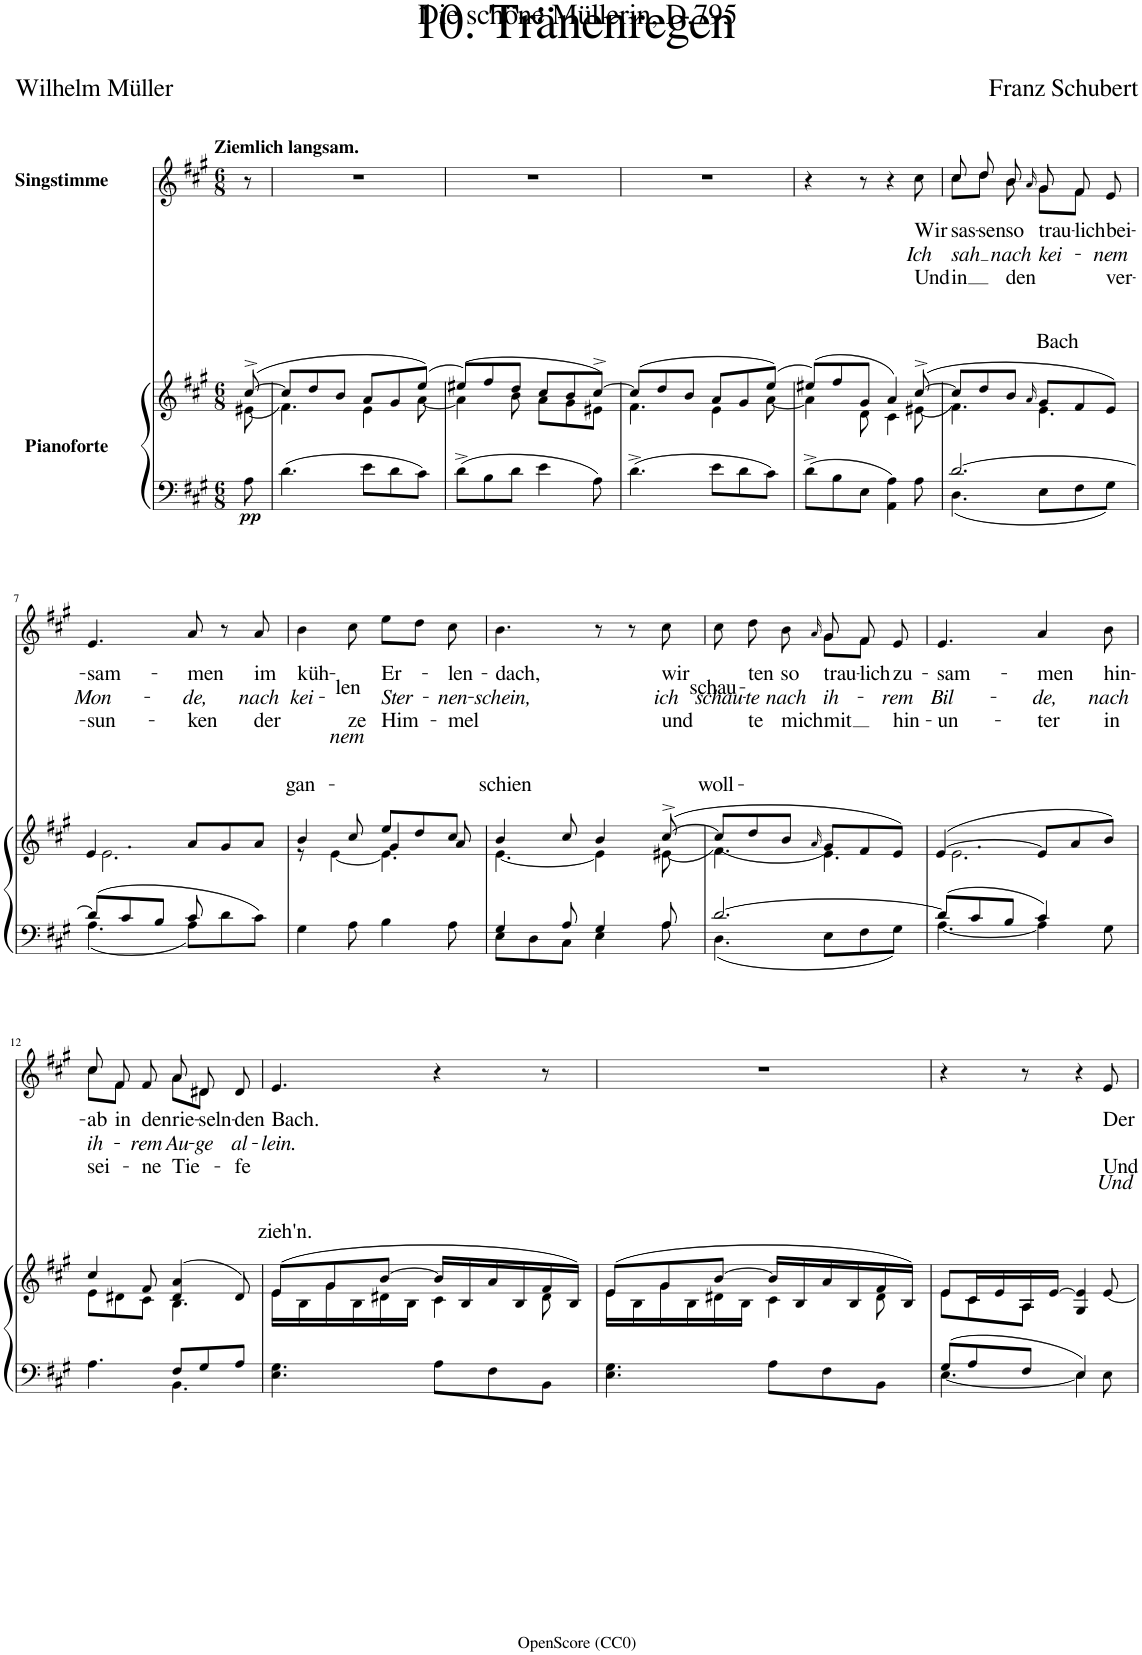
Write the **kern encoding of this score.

**kern	**kern	**dynam	**kern	**text	**text	**text
*part2	*part2	*part2	*part1	*part1	*part1	*part1
*staff3	*staff2	*staff2/3	*staff1	*staff1	*staff1	*staff1
*I"Pianoforte	*	*	*I"Singstimme	*	*	*
*I'Pno	*	*	*	*	*	*
*clefF4	*clefG2	*	*clefG2	*	*	*
*k[f#c#g#]	*k[f#c#g#]	*	*k[f#c#g#]	*	*	*
*M6/8	*M6/8	*	*M6/8	*	*	*
=1	=1	=1	=1	=1	=1	=1
*	*^	*	*	*	*	*
!	!	!	!	!LO:TX:a:B:t=Ziemlich langsam.	!	!	!
!	!	!	!LO:DY:b=2	!	!	!	!
8A\	([8cc#^>/	(8e#X\	pp	8r	.	.	.
=2	=2	=2	=2	=2	=2	=2	=2
4.d\	8cc#/L]	4.f#\)	.	2.r	.	.	.
.	8dd/	.	.	.	.	.	.
.	8b/J	.	.	.	.	.	.
8e\L	8a/L	4e\	.	.	.	.	.
8d\	8g#/	.	.	.	.	.	.
8c#\J	(8ee/J)	[8a\	.	.	.	.	.
=3	=3	=3	=3	=3	=3	=3	=3
8d^>\L	(8ee#X/L)	4a\]	.	2.r	.	.	.
8B\	8ff#/	.	.	.	.	.	.
8d\J	8dd/J	8b\	.	.	.	.	.
4e\	8cc#/L	8a\L	.	.	.	.	.
.	8b/	8g#\	.	.	.	.	.
8A\	[8cc#^>/J)	8e#X\J	.	.	.	.	.
=4	=4	=4	=4	=4	=4	=4	=4
4.d^>\	(8cc#/L]	4.f#\	.	2.r	.	.	.
.	8dd/	.	.	.	.	.	.
.	8b/J	.	.	.	.	.	.
8e\L	8a/L	4e\	.	.	.	.	.
8d\	8g#/	.	.	.	.	.	.
8c#\J	(8ee/J)	[8a\	.	.	.	.	.
=5	=5	=5	=5	=5	=5	=5	=5
8d^>\L	(8ee#X/L)	4a\]	.	4r	.	.	.
8B\	8ff#/	.	.	.	.	.	.
8E\J	8g#/J	8d\	.	8r	.	.	.
4AA\ 4A\	4a/)	4c#\	.	4r	.	.	.
!	!	!	!	!	!LO:LY:b	!LO:LY:b	!LO:LY:b
8A\	([8cc#^>/	(8e#X\	.	8cc#\	Wir	Ich	Und
=6	=6	=6	=6	=6	=6	=6	=6
*^	*	*	*	*	*	*	*
!	!	!	!	!	!	!LO:LY:b	!LO:LY:b	!LO:LY:b
*	*	*	*	*	*^	*	*	*
[2.d/	4.D\	8cc#/L]	4.f#\)	.	8cc#/	8cc#\L	sas-	sah	in
!	!	!	!	!	!	!	!LO:LY:b	!	!
.	.	8dd/	.	.	8dd/	8dd\J	-sen	.	.
!	!	!	!	!	!	!	!LO:LY:b	!LO:LY:b	!LO:LY:b
.	.	8b/J	.	.	8b/	8b\	so	nach	den
.	.	16qa/	.	.	16qa/	.	.	.	.
!	!	!	!	!	!	!	!LO:LY:b	!LO:LY:b	!LO:LY:b
.	8E\L	8g#/L	4.e\	.	8g#/	8g#\L	trau-	kei-	Bach
!	!	!	!	!	!	!	!LO:LY:b	!	!
.	8F#\	8f#/	.	.	8f#/	8f#\J	-lich	.	.
!	!	!	!	!	!	!	!LO:LY:b	!LO:LY:b	!LO:LY:b
.	8G#\J	8e/J)	.	.	8e/	8ryy	bei-	-nem	ver-
!!LO:LB:g=z
=7	=7	=7	=7	=7	=7	=7	=7	=7	=7
!	!	!	!	!	!	!	!LO:LY:b	!LO:LY:b	!LO:LY:b
*	*	*	*	*	*v	*v	*	*	*
8d/L]	(4.A\	4.e/	2.e\	.	4.e/	-sam-	Mon-	-sun-
8c#/	.	.	.	.	.	.	.	.
8B/J	.	.	.	.	.	.	.	.
!	!	!	!	!	!	!LO:LY:b	!LO:LY:b	!LO:LY:b
8A\L	8c#/	8a/L	.	.	8a/	-men	-de,	-ken
8d\	4ryy	8g#/	.	.	8r	.	.	.
!	!	!	!	!	!	!LO:LY:b	!LO:LY:b	!LO:LY:b
8c#\J	.	8a/J	.	.	8a/	im	nach	der
*v	*v	*	*	*	*	*	*	*
=8	=8	=8	=8	=8	=8	=8	=8
*	*	*^	*	*	*	*	*
!	!	!	!	!	!	!LO:LY:b	!LO:LY:b	!LO:LY:b
4G#\	4b/	8r	4.ryy	.	4b\	küh-	kei-	gan-
.	.	[4e\	.	.	.	.	.	.
!	!	!	!	!	!	!LO:LY:b	!LO:LY:b	!LO:LY:b
8A\	8cc#/	.	.	.	8cc#\	-len	-nem	-ze
!	!	!	!	!	!	!LO:LY:b	!LO:LY:b	!LO:LY:b
4B\	8ee/L	4.e\]	4g#/	.	8ee\L	Er-	Ster-	Him-
.	8dd/	.	.	.	8dd\J	.	.	.
!	!	!	!	!	!	!LO:LY:b	!LO:LY:b	!LO:LY:b
8A\	8cc#/J	.	8a/	.	8cc#\	-len-	-nen-	-mel
=9	=9	=9	=9	=9	=9	=9	=9	=9
*^	*	*	*	*	*	*	*	*
!	!	!	!	!	!	!	!LO:LY:b	!LO:LY:b	!LO:LY:b
*	*	*	*v	*v	*	*	*	*	*
4G#/	8E\L	4b/	[4.e\	.	4.b\	-dach,	-schein,	schien
.	8D\	.	.	.	.	.	.	.
8A/	8C#\J	8cc#/	.	.	.	.	.	.
4G#/	4E\	4b/	4e\]	.	8r	.	.	.
.	.	.	.	.	8r	.	.	.
!	!	!	!	!	!	!LO:LY:b	!LO:LY:b	!LO:LY:b
8A/	8A\	([8cc#^>/	8e#X\	.	8cc#\	wir	ich	und
=10	=10	=10	=10	=10	=10	=10	=10	=10
!	!	!	!	!	!	!LO:LY:b	!LO:LY:b	!LO:LY:b
*	*	*	*	*	*^	*	*	*
[2.d/	4.D\	8cc#/L]	(4.f#\)	.	8cc#\	4.ryy	schau-	schau-	woll-
!	!	!	!	!	!	!	!LO:LY:b	!LO:LY:b	!LO:LY:b
.	.	8dd/	.	.	8dd\	.	-ten	-te	-te
!	!	!	!	!	!	!	!LO:LY:b	!LO:LY:b	!LO:LY:b
.	.	8b/J	.	.	8b\	.	so	nach	mich
.	.	16qa/	.	.	16qa/	.	.	.	.
!	!	!	!	!	!	!	!LO:LY:b	!LO:LY:b	!LO:LY:b
.	8E\L	8g#/L	4.e\)	.	8g#/	8g#\L	trau-	ih-	mit
!	!	!	!	!	!	!	!LO:LY:b	!	!
.	8F#\	8f#/	.	.	8f#/	8f#\J	-lich	.	.
!	!	!	!	!	!	!	!LO:LY:b	!LO:LY:b	!LO:LY:b
.	8G#\J	8e/J)	.	.	8e/	8ryy	zu-	-rem	hin-
=11	=11	=11	=11	=11	=11	=11	=11	=11	=11
!	!	!	!	!	!	!	!LO:LY:b	!LO:LY:b	!LO:LY:b
*	*	*	*	*	*v	*v	*	*	*
8d/L]	[4.A\	([4.e/	2.e\	.	4.e/	-sam-	Bil-	-un-
8c#/	.	.	.	.	.	.	.	.
8B/J	.	.	.	.	.	.	.	.
!	!	!	!	!	!	!LO:LY:b	!LO:LY:b	!LO:LY:b
4c#/	4A\]	8e/L]	.	.	4a/	-men	-de,	-ter
.	.	8a/	.	.	.	.	.	.
!	!	!	!	!	!	!LO:LY:b	!LO:LY:b	!LO:LY:b
8G#\	8ryy	8b/J)	.	.	8b\	hin-	nach	in
!!LO:LB:g=z
=12	=12	=12	=12	=12	=12	=12	=12	=12
!	!	!	!	!	!	!LO:LY:b	!LO:LY:b	!LO:LY:b
*	*	*	*	*	*^	*	*	*
4.A\	4.ryy	4cc#/	8e\L	.	8cc#/	8cc#\L	ab	ih-	sei-
!	!	!	!	!	!	!	!LO:LY:b	!	!
.	.	.	8d#X\	.	8f#/	8f#\J	in	.	.
!	!	!	!	!	!	!	!LO:LY:b	!LO:LY:b	!LO:LY:b
.	.	8f#/	8c#\J	.	8f#/	8ryy	den	-rem	-ne
!	!	!	!	!	!	!	!LO:LY:b	!LO:LY:b	!LO:LY:b
8F#/L	4.BB\	(4d#/ 4a/	4.B\	.	8a/	8a\L	rie-	Au-	Tie-
!	!	!	!	!	!	!	!LO:LY:b	!LO:LY:b	!
8G#/	.	.	.	.	8d#X/	8d#\J	-seln-	-ge	.
!	!	!	!	!	!	!	!LO:LY:b	!LO:LY:b	!LO:LY:b
8A/J	.	8d#/)	.	.	8d#/	8ryy	-den	al-	-fe
*v	*v	*	*	*	*	*	*	*	*
=13	=13	=13	=13	=13	=13	=13	=13	=13
!	!	!	!	!	!	!LO:LY:b	!LO:LY:b	!LO:LY:b
*	*	*	*	*v	*v	*	*	*
4.E\ 4.G#\	(8e/L	16e\LL	.	4.e/	Bach.	-lein.	zieh'n.
.	.	16B\	.	.	.	.	.
.	8g#/	16g#\	.	.	.	.	.
.	.	16B\	.	.	.	.	.
.	[8b/J	16d#X\	.	.	.	.	.
.	.	16B\JJ	.	.	.	.	.
8A\L	16b/LL]	4c#\	.	4r	.	.	.
.	16B/	.	.	.	.	.	.
8F#\	16a/	.	.	.	.	.	.
.	16B/	.	.	.	.	.	.
8BB\J	16f#/	8d#\	.	8r	.	.	.
.	16B/JJ)	.	.	.	.	.	.
=14	=14	=14	=14	=14	=14	=14	=14
4.E\ 4.G#\	(8e/L	16e\LL	.	2.r	.	.	.
.	.	16B\	.	.	.	.	.
.	8g#/	16g#\	.	.	.	.	.
.	.	16B\	.	.	.	.	.
.	[8b/J	16d#X\	.	.	.	.	.
.	.	16B\JJ	.	.	.	.	.
8A\L	16b/LL]	4c#\	.	.	.	.	.
.	16B/	.	.	.	.	.	.
8F#\	16a/	.	.	.	.	.	.
.	16B/	.	.	.	.	.	.
8BB\J	16f#/	8d#\	.	.	.	.	.
.	16B/JJ)	.	.	.	.	.	.
=15	=15	=15	=15	=15	=15	=15	=15
*^	*	*	*	*	*	*	*
8G#/L	[4.E\	8e/L	8e\L	.	4r	.	.	.
8A/	.	16c#/L	8c#\	.	.	.	.	.
.	.	16e/	.	.	.	.	.	.
8F#/J	.	16A/	8A\J	.	8r	.	.	.
.	.	[16e/JJ	.	.	.	.	.	.
4E/	4E\]	4G#/ 4e/]	8ryy	.	4r	.	.	.
.	.	.	4ryy	.	.	.	.	.
!	!	!	!	!	!	!LO:LY:b	!LO:LY:b	!LO:LY:b
8E\	8ryy	[8e/	.	.	8e/	Der	Und	Und
*v	*v	*	*	*	*	*	*	*
*	*v	*v	*	*	*	*	*
=	=	=	=	=	=	=
*-	*-	*-	*-	*-	*-	*-
